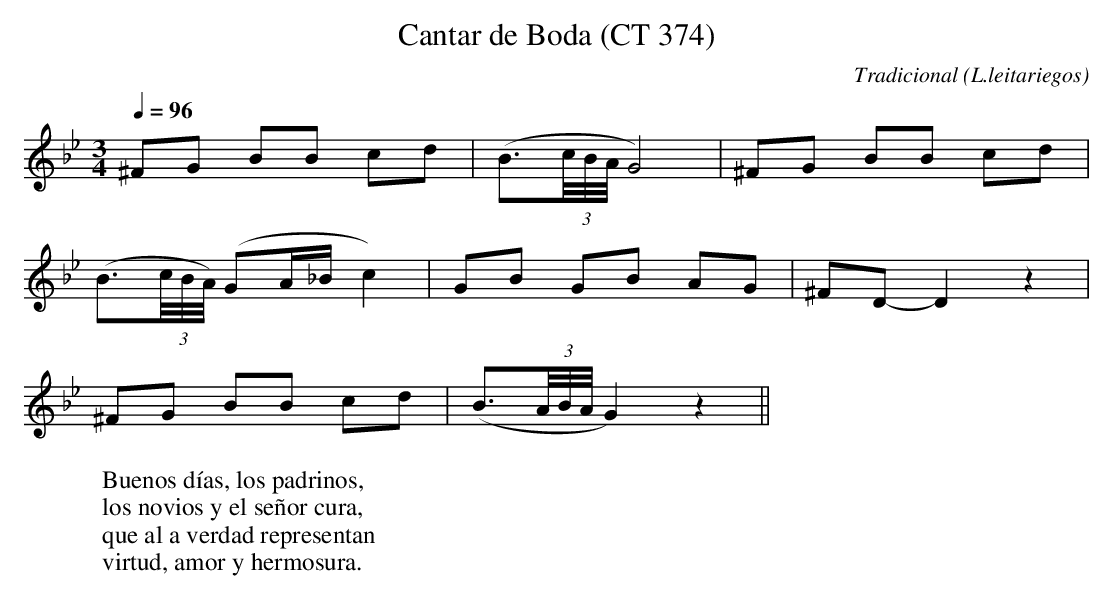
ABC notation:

X:1
T:Cantar de Boda (CT 374)
C:Tradicional
O:L.leitariegos
M:3/4
L:1/8
Q:1/4=96
W:Buenos días, los padrinos,
W:los novios y el señor cura,
W:que al a verdad representan
W:virtud, amor y hermosura.
K:Gm
^FG BB cd|(B3/2(3c/4B/4A/4 G4)|^FG BB cd|
(B3/2(3c/4B/4A/4) (GA/2_B/2 c2)|GB GB AG|^FD- D2 z2|
^FG BB cd|(B3/2(3A/4B/4A/4 G2) z2||
